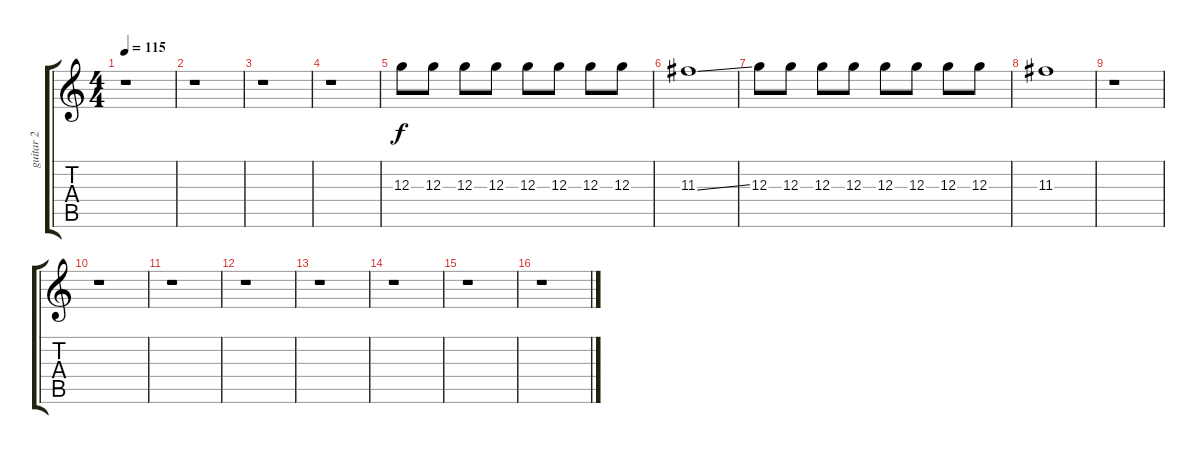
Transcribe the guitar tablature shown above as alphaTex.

\track ("guitar 2" "guitar 2") {instrument electricguitarjazz}
\staff {score tabs}
\tuning (E4 B3 G3 D3 A2 E2) {hide}
\ts (4 4)
\tempo 115
\clef g2
\ks c
r.1{dy f instrument electricguitarjazz} |
r.1 |
r.1 |
r.1 |
12.3.8 12.3.8 12.3.8 12.3.8 12.3.8 12.3.8 12.3.8 12.3.8 |
11.3{ss}.1 |
12.3.8 12.3.8 12.3.8 12.3.8 12.3.8 12.3.8 12.3.8 12.3.8 |
11.3.1 |
r.1 |
r.1 |
r.1 |
r.1 |
r.1 |
r.1 |
r.1 |
r.1
